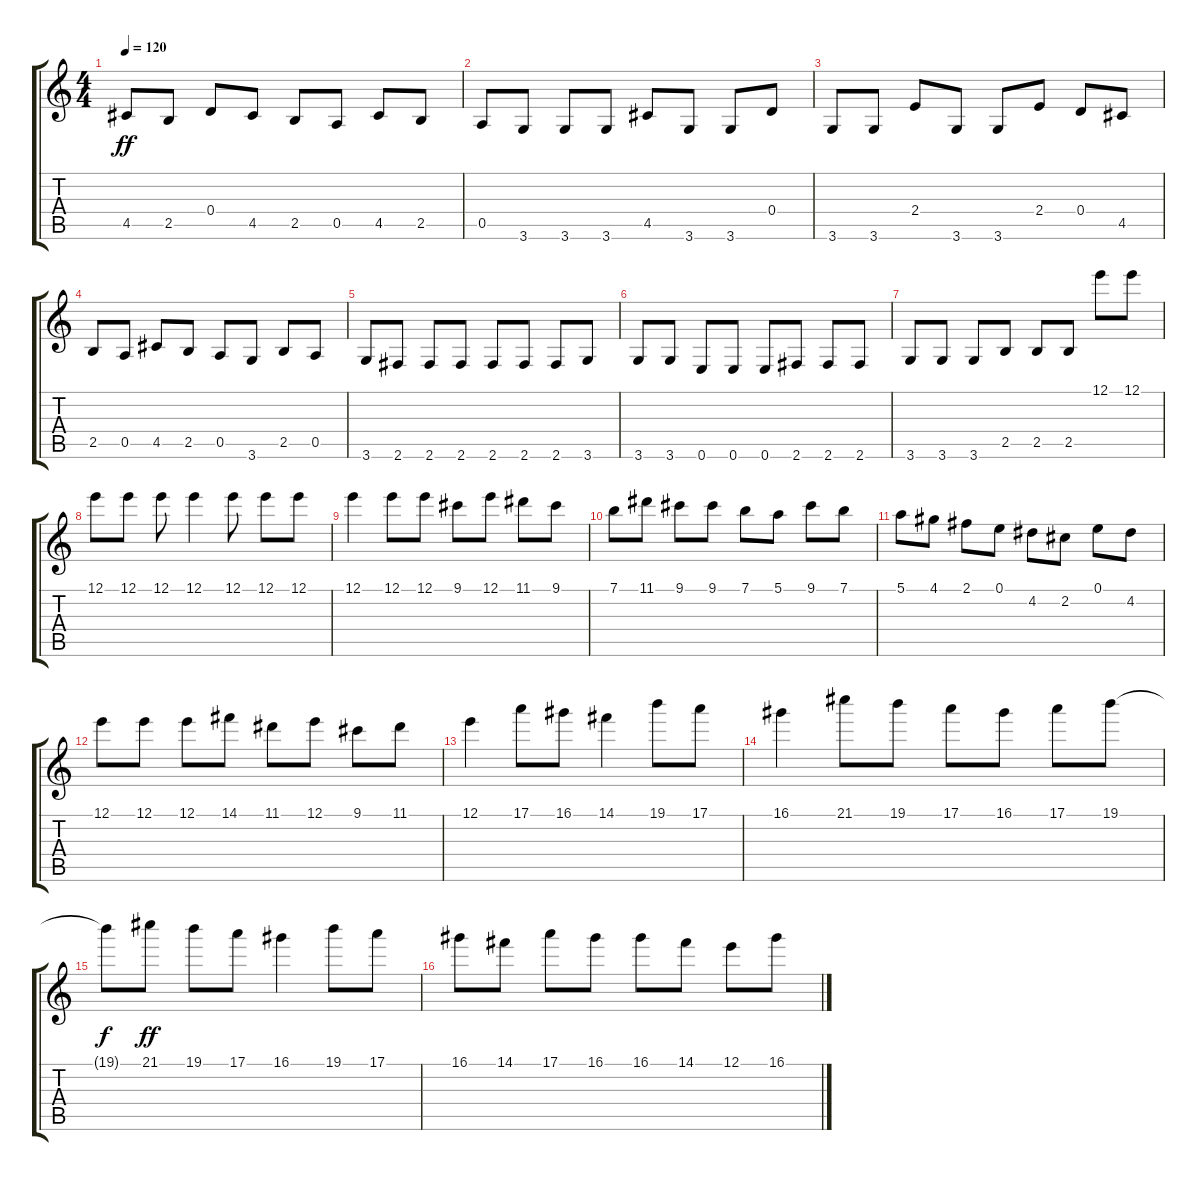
\track "" {instrument acousticguitarnylon}
\staff {score tabs}
\tuning (E4 B3 G3 D3 A2 E2) {hide}
\ts (4 4)
\tempo 120
\clef g2
\ks c
4.5.8{dy ff} 2.5.8 0.4.8 4.5.8 2.5.8 0.5.8 4.5.8 2.5.8 |
0.5.8 3.6.8 3.6.8 3.6.8 4.5.8 3.6.8 3.6.8 0.4.8 |
3.6.8 3.6.8 2.4.8 3.6.8 3.6.8 2.4.8 0.4.8 4.5.8 |
2.5.8 0.5.8 4.5.8 2.5.8 0.5.8 3.6.8 2.5.8 0.5.8 |
3.6.8 2.6.8 2.6.8 2.6.8 2.6.8 2.6.8 2.6.8 3.6.8 |
3.6.8 3.6.8 0.6.8 0.6.8 0.6.8 2.6.8 2.6.8 2.6.8 |
3.6.8 3.6.8 3.6.8 2.5.8 2.5.8 2.5.8 12.1.8 12.1.8 |
12.1.8 12.1.8 12.1.8 12.1.4 12.1.8 12.1.8 12.1.8 |
12.1.4 12.1.8 12.1.8 9.1.8 12.1.8 11.1.8 9.1.8 |
7.1.8 11.1.8 9.1.8 9.1.8 7.1.8 5.1.8 9.1.8 7.1.8 |
5.1.8 4.1.8 2.1.8 0.1.8 4.2.8 2.2.8 0.1.8 4.2.8 |
12.1.8 12.1.8 12.1.8 14.1.8 11.1.8 12.1.8 9.1.8 11.1.8 |
12.1.4 17.1.8 16.1.8 14.1.4 19.1.8 17.1.8 |
16.1.4 21.1.8 19.1.8 17.1.8 16.1.8 17.1.8 19.1.8 |
19.1{t}.8{dy f} 21.1.8{dy ff} 19.1.8 17.1.8 16.1.4 19.1.8 17.1.8 |
16.1.8 14.1.8 17.1.8 16.1.8 16.1.8 14.1.8 12.1.8 16.1.8
